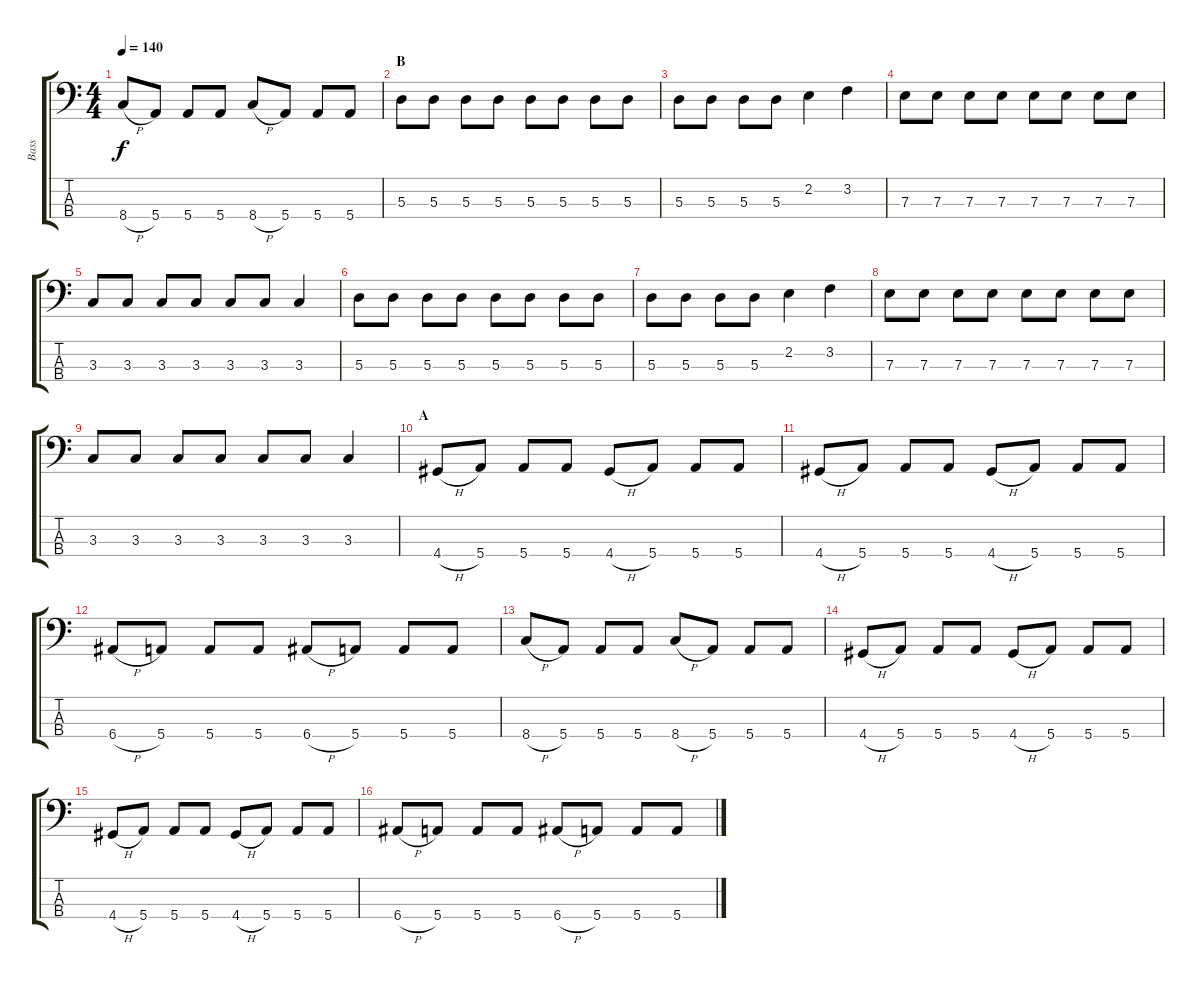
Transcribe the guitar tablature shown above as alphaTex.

\track ("Bass" "Bass") {instrument electricbassfinger}
\staff {score tabs}
\tuning (G2 D2 A1 E1) {hide}
\ts (4 4)
\tempo 140
\clef f4
\ks c
8.4{h}.8{dy f} 5.4.8 5.4.8 5.4.8 8.4{h}.8 5.4.8 5.4.8 5.4.8 |
\section ("" "B")
5.3.8 5.3.8 5.3.8 5.3.8 5.3.8 5.3.8 5.3.8 5.3.8 |
5.3.8 5.3.8 5.3.8 5.3.8 2.2.4 3.2.4 |
7.3.8 7.3.8 7.3.8 7.3.8 7.3.8 7.3.8 7.3.8 7.3.8 |
3.3.8 3.3.8 3.3.8 3.3.8 3.3.8 3.3.8 3.3.4 |
5.3.8 5.3.8 5.3.8 5.3.8 5.3.8 5.3.8 5.3.8 5.3.8 |
5.3.8 5.3.8 5.3.8 5.3.8 2.2.4 3.2.4 |
7.3.8 7.3.8 7.3.8 7.3.8 7.3.8 7.3.8 7.3.8 7.3.8 |
3.3.8 3.3.8 3.3.8 3.3.8 3.3.8 3.3.8 3.3.4 |
\section ("" "A")
4.4{h}.8 5.4.8 5.4.8 5.4.8 4.4{h}.8 5.4.8 5.4.8 5.4.8 |
4.4{h}.8 5.4.8 5.4.8 5.4.8 4.4{h}.8 5.4.8 5.4.8 5.4.8 |
6.4{h}.8 5.4.8 5.4.8 5.4.8 6.4{h}.8 5.4.8 5.4.8 5.4.8 |
8.4{h}.8 5.4.8 5.4.8 5.4.8 8.4{h}.8 5.4.8 5.4.8 5.4.8 |
4.4{h}.8 5.4.8 5.4.8 5.4.8 4.4{h}.8 5.4.8 5.4.8 5.4.8 |
4.4{h}.8 5.4.8 5.4.8 5.4.8 4.4{h}.8 5.4.8 5.4.8 5.4.8 |
6.4{h}.8 5.4.8 5.4.8 5.4.8 6.4{h}.8 5.4.8 5.4.8 5.4.8
